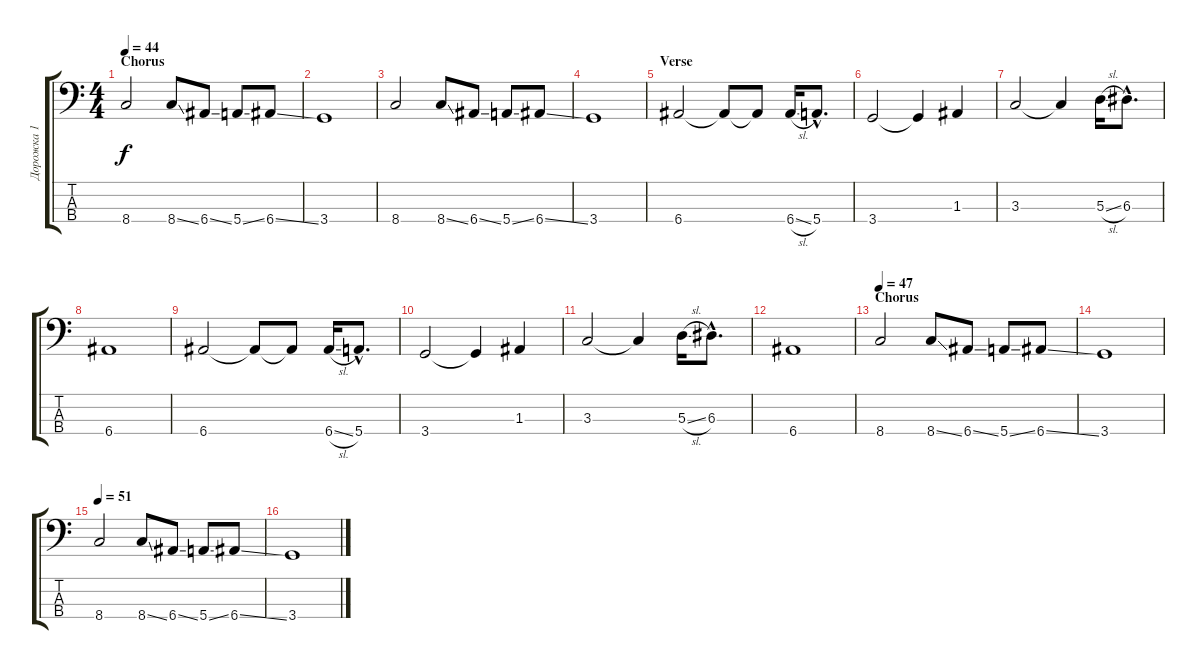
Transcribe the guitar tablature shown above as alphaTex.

\track ("Дорожка 1" "Дорожка 1") {instrument electricbassfinger}
\staff {score tabs}
\tuning (G2 D2 A1 E1) {hide}
\ts (4 4)
\section ("" "Chorus")
\tempo 44
\clef f4
\ks c
8.4.2{dy f} 8.4{ss}.8 6.4{ss}.8 5.4{ss}.8 6.4{ss}.8 |
3.4.1 |
8.4.2 8.4{ss}.8 6.4{ss}.8 5.4{ss}.8 6.4{ss}.8 |
3.4.1 |
\section ("" "Verse")
6.4.2 6.4{t}.8 6.4{t}.8 6.4{sl}.16 5.4{hac}.8{d} |
3.4.2 3.4{t}.4 1.3.4 |
3.3.2 3.3{t}.4 5.3{sl}.16 6.3{hac}.8{d} |
6.4.1 |
6.4.2 6.4{t}.8 6.4{t}.8 6.4{sl}.16 5.4{hac}.8{d} |
3.4.2 3.4{t}.4 1.3.4 |
3.3.2 3.3{t}.4 5.3{sl}.16 6.3{hac}.8{d} |
6.4.1 |
\section ("" "Chorus")
\tempo 47
8.4.2 8.4{ss}.8 6.4{ss}.8 5.4{ss}.8 6.4{ss}.8 |
3.4.1 |
\tempo 51
8.4.2 8.4{ss}.8 6.4{ss}.8 5.4{ss}.8 6.4{ss}.8 |
3.4.1
